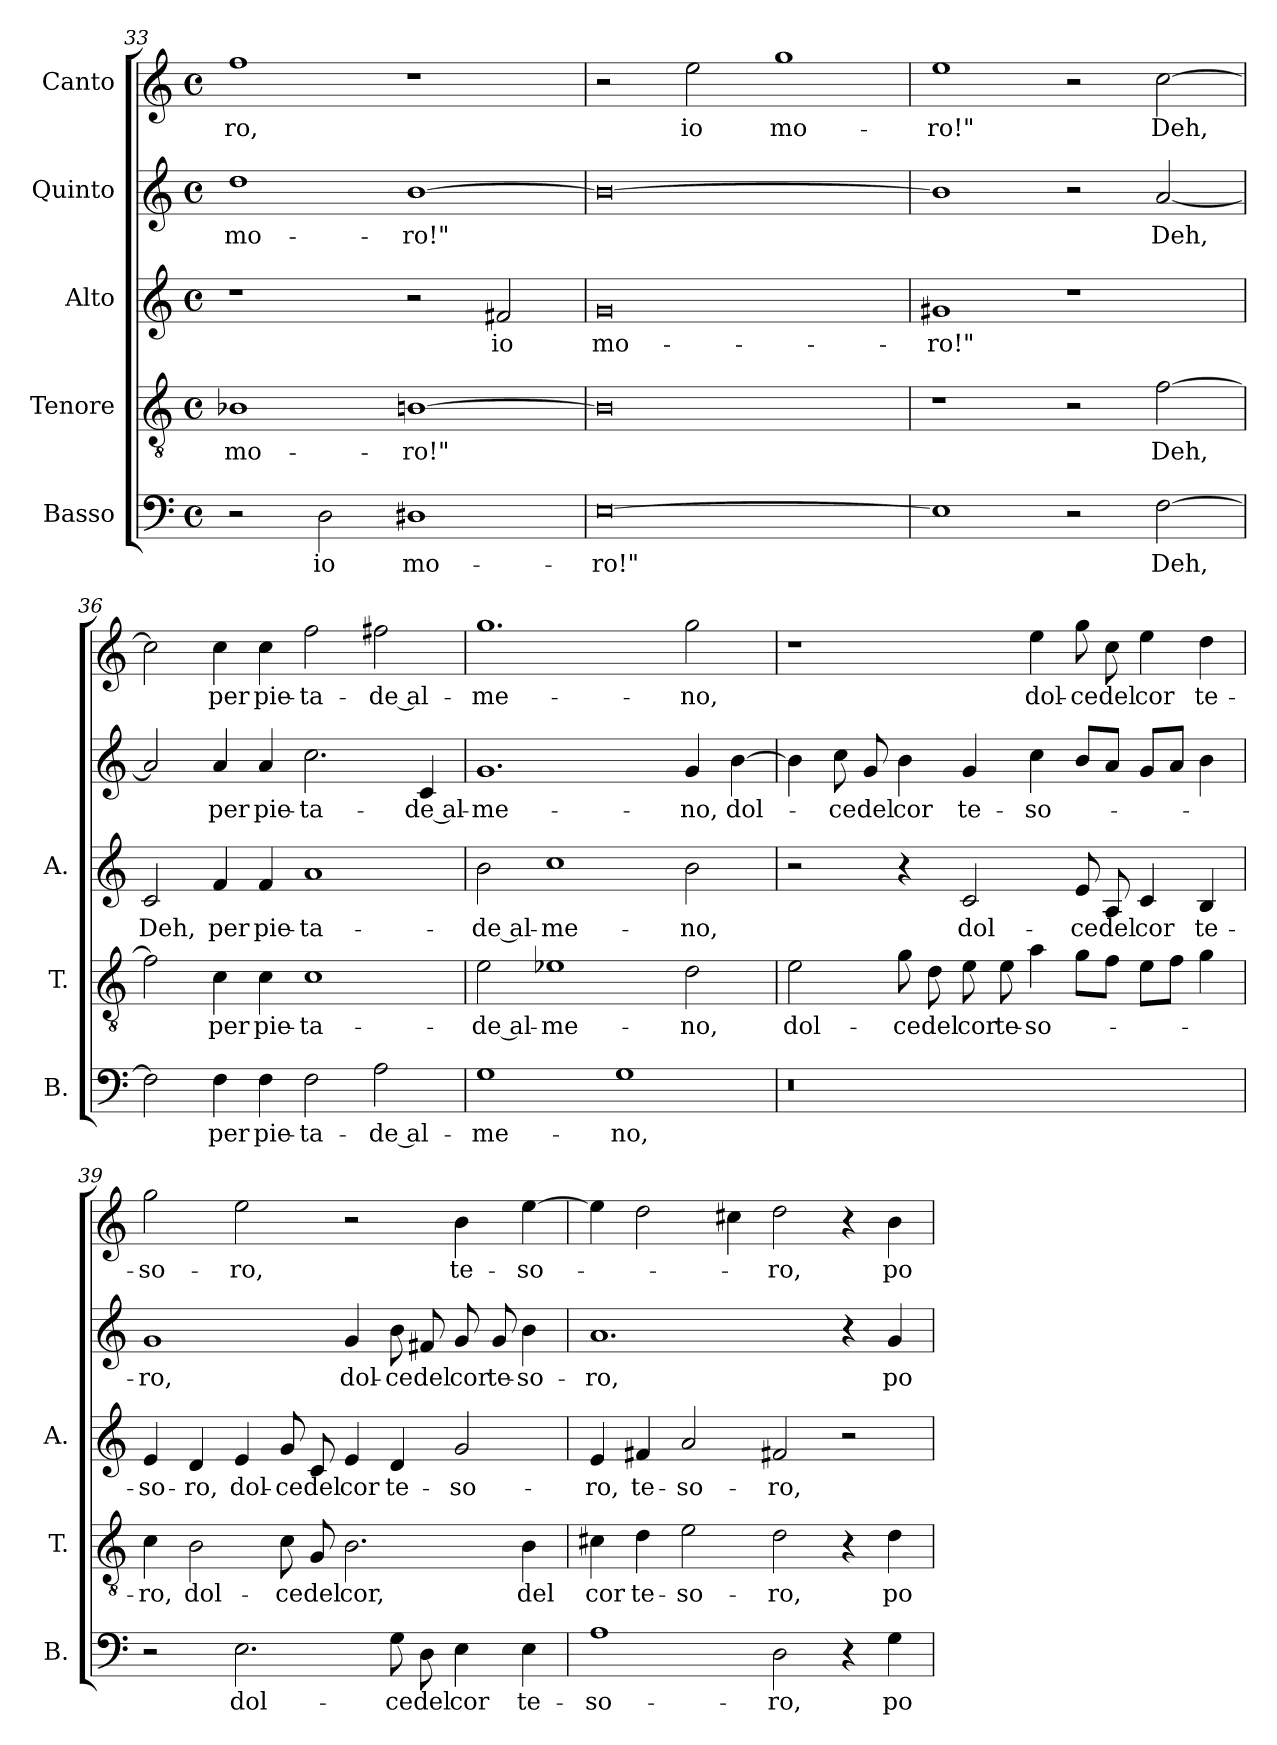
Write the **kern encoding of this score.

**kern	**text	**kern	**text	**kern	**text	**kern	**text	**kern	**text
*part5	*part5	*part4	*part4	*part3	*part3	*part2	*part2	*part1	*part1
*staff5	*staff5	*staff4	*staff4	*staff3	*staff3	*staff2	*staff2	*staff1	*staff1
*I"Basso	*	*I"Tenore	*	*I"Alto	*	*I"Quinto	*	*I"Canto	*
*I'B.	*	*I'T.	*	*I'A.	*	*	*	*	*
*clefF4	*	*clefGv2	*	*clefG2	*	*clefG2	*	*clefG2	*
*k[]	*	*k[]	*	*k[]	*	*k[]	*	*k[]	*
*C:	*	*C:	*	*C:	*	*C:	*	*C:	*
*M4/4	*	*M4/4	*	*M4/4	*	*M4/4	*	*M4/4	*
*met(c)	*	*met(c)	*	*met(c)	*	*met(c)	*	*met(c)	*
=33	=33	=33	=33	=33	=33	=33	=33	=33	=33
2r	.	1B-X\	mo-	1r	.	1dd\	mo-	1ff\	-ro,
2D\	io	.	.	.	.	.	.	.	.
1D#X\	mo-	[1Bn\	-ro!"	2r	.	[1b\	-ro!"	1r	.
.	.	.	.	2f#X/	io	.	.	.	.
=34	=34	=34	=34	=34	=34	=34	=34	=34	=34
[0E\	-ro!"	0B\]	.	0g/	mo-	0b\_	.	2r	.
.	.	.	.	.	.	.	.	2ee\	io
.	.	.	.	.	.	.	.	1gg\	mo-
=35	=35	=35	=35	=35	=35	=35	=35	=35	=35
1E\]	.	1r	.	1g#X/	-ro!"	1b\]	.	1ee\	-ro!"
2r	.	2r	.	1r	.	2r	.	2r	.
[2F\	Deh,	[2f\	Deh,	.	.	[2a/	Deh,	[2cc\	Deh,
=36	=36	=36	=36	=36	=36	=36	=36	=36	=36
2F\]	.	2f\]	.	2c/	Deh,	2a/]	.	2cc\]	.
4F\	per	4c\	per	4f/	per	4a/	per	4cc\	per
4F\	pie-	4c\	pie-	4f/	pie-	4a/	pie-	4cc\	pie-
2F\	-ta-	1c\	-ta-	1a/	-ta-	2.cc\	-ta-	2ff\	-ta-
2A\	-de al-	.	.	.	.	.	.	2ff#X\	-de al-
.	.	.	.	.	.	4c/	-de al-	.	.
=37	=37	=37	=37	=37	=37	=37	=37	=37	=37
1G\	-me-	2e\	-de al-	2b\	-de al-	1.g/	-me-	1.gg\	-me-
.	.	1e-X\	-me-	1cc\	-me-	.	.	.	.
1G\	-no,	.	.	.	.	.	.	.	.
.	.	2d\	-no,	2b\	-no,	4g/	-no,	2gg\	-no,
.	.	.	.	.	.	[4b\	dol-	.	.
=38	=38	=38	=38	=38	=38	=38	=38	=38	=38
!LO:N:vis=0	!	!	!	!	!	!	!	!	!
1r	.	2e\	dol-	2r	.	4b\]	.	1r	.
.	.	.	.	.	.	8cc\	-ce	.	.
.	.	.	.	.	.	8g/	del	.	.
.	.	8g\	-ce	4r	.	4b\	cor	.	.
.	.	8d\	del	.	.	.	.	.	.
.	.	8e\	cor	2c/	dol-	4g/	te-	.	.
.	.	8e\	te-	.	.	.	.	.	.
1ryy	.	4a\	-so-	.	.	4cc\	-so-	4ee\	dol-
.	.	8g\L	.	8e/	-ce	8b/L	.	8gg\	-ce
.	.	8f\J	.	8A/	del	8a/J	.	8cc\	del
.	.	8e\L	.	4c/	cor	8g/L	.	4ee\	cor
.	.	8f\J	.	.	.	8a/J	.	.	.
.	.	4g\	.	4B/	te-	4b\	.	4dd\	te-
=39	=39	=39	=39	=39	=39	=39	=39	=39	=39
2r	.	4c\	-ro,	4e/	-so-	1g/	-ro,	2gg\	-so-
.	.	2B\	dol-	4d/	-ro,	.	.	.	.
2.E\	dol-	.	.	4e/	dol-	.	.	2ee\	-ro,
.	.	8c\	-ce	8g/	-ce	.	.	.	.
.	.	8G/	del	8c/	del	.	.	.	.
.	.	2.B\	cor,	4e/	cor	4g/	dol-	2r	.
8G\	-ce	.	.	4d/	te-	8b\	-ce	.	.
8D\	del	.	.	.	.	8f#X/	del	.	.
4E\	cor	.	.	2g/	-so-	8g/	cor	4b\	te-
.	.	.	.	.	.	8g/	te-	.	.
4E\	te-	4B\	del	.	.	4b\	-so-	[4ee\	-so-
=40	=40	=40	=40	=40	=40	=40	=40	=40	=40
1A\	-so-	4c#X\	cor	4e/	-ro,	1.a/	-ro,	4ee\]	.
.	.	4d\	te-	4f#X/	te-	.	.	2dd\	.
.	.	2e\	-so-	2a/	-so-	.	.	.	.
.	.	.	.	.	.	.	.	4cc#X\	.
2D\	-ro,	2d\	-ro,	2f#X/	-ro,	.	.	2dd\	-ro,
4r	.	4r	.	2r	.	4r	.	4r	.
4G\	po-	4d\	po-	.	.	4g/	po-	4b\	po-
=	=	=	=	=	=	=	=	=	=
*-	*-	*-	*-	*-	*-	*-	*-	*-	*-
